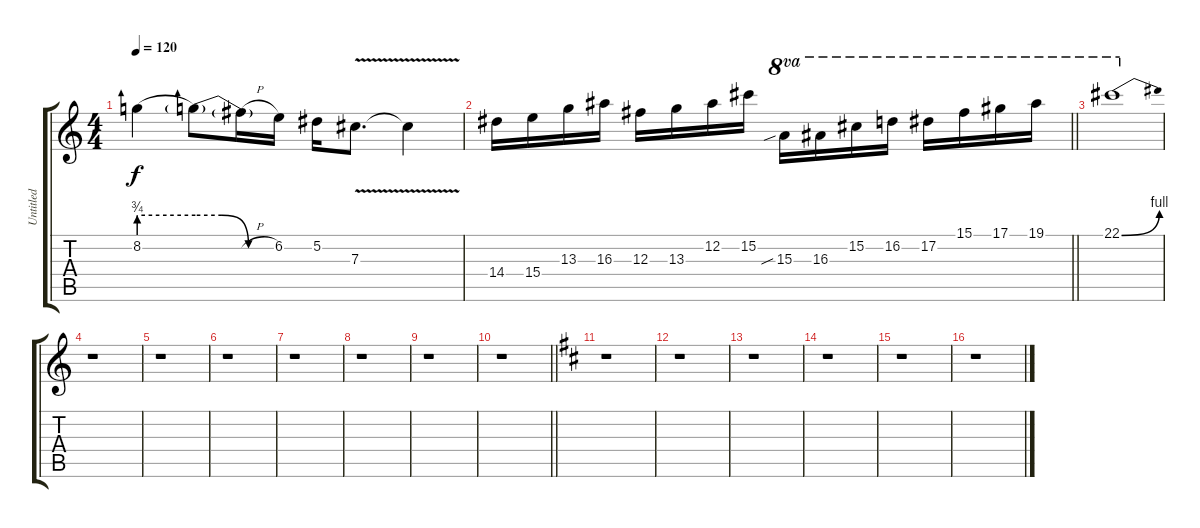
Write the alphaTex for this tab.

\track ("Untitled" "Untitled") {instrument overdrivenguitar}
\staff {score tabs}
\tuning (Eb4 Bb3 Gb3 Db3 Ab2 Eb2) {hide}
\ts (4 4)
\tempo 120
\clef g2
\ks c
8.2{be (hold 0 3 60 3) t}.4{dy f} 8.2{be (custom 0 3 20 3 40 0 60 0) t}.8 8.2{h t}.16 6.2.16 5.2.16{beam merge} 7.3{v}.8{d} 7.3{v t}.4 |
\barLineRight lightlight
14.4.16 15.4.16 13.3.16 16.3.16 12.3.16{beam merge} 13.3.16 12.2.16 15.2.16 15.3{sib}.16{ot 8va} 16.3.16{ot 8va} 15.2.16{ot 8va} 16.2.16{ot 8va} 17.2.16{ot 8va} 15.1.16{ot 8va} 17.1.16{ot 8va} 19.1.16{ot 8va} |
22.1{be (bend 0 0 60 4)}.1{ot 8va} |
r.1 |
r.1 |
r.1 |
r.1 |
r.1 |
r.1 |
\barLineRight lightlight
r.1 |
\ks d
r.1 |
r.1 |
r.1 |
r.1 |
r.1 |
r.1
